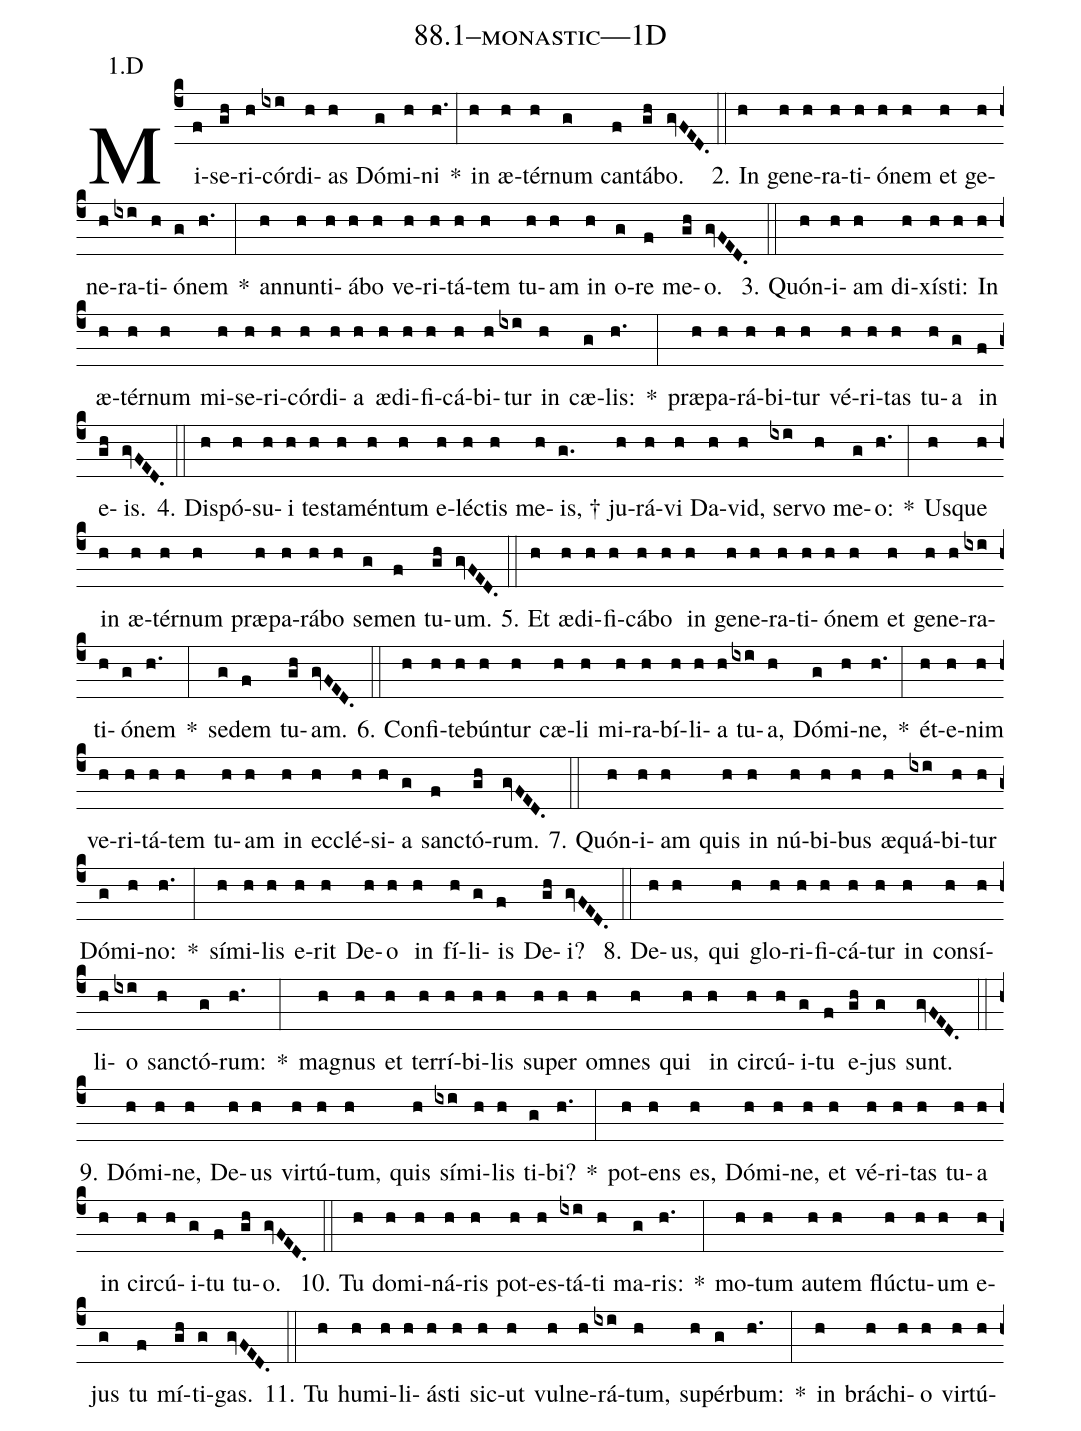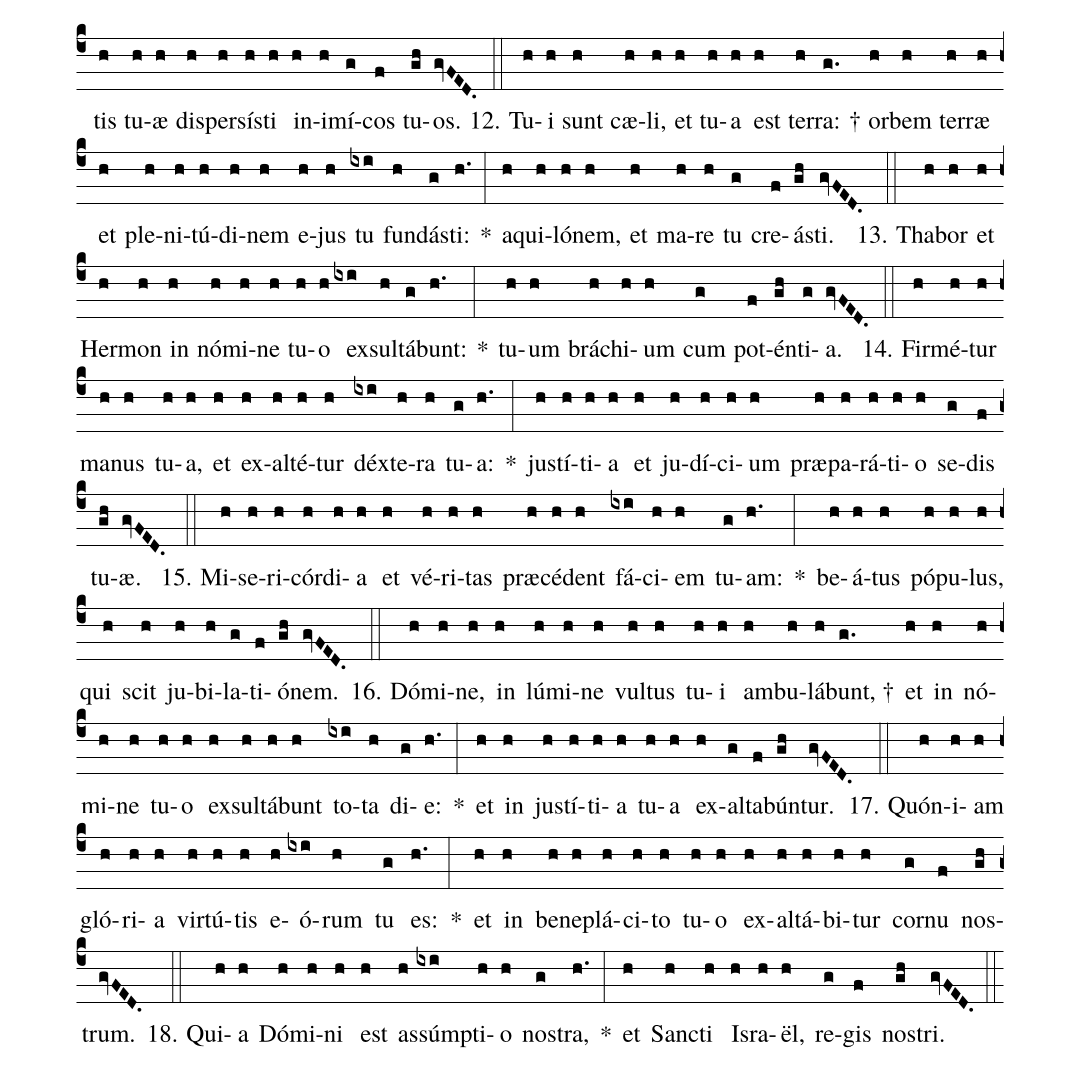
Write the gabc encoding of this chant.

name: 88.1--monastic---1D;
annotation: 1.D;
%%
(c4)Mi(f)se(gh)ri(h)cór(ixi)di(h)as(h) Dó(g)mi(h)ni(h.) *(:) in(h) æ(h)tér(h)num(g) can(f)tá(gh)bo.(gvFED.) (::)
2. In(h) ge(h)ne(h)ra(h)ti(h)ó(h)nem(h) et(h) ge(h)ne(h)ra(ixi)ti(h)ó(g)nem(h.) *(:) an(h)nun(h)ti(h)á(h)bo(h) ve(h)ri(h)tá(h)tem(h) tu(h)am(h) in(h) o(g)re(f) me(gh)o.(gvFED.) (::)
3. Quón(h)i(h)am(h) di(h)xís(h)ti:(h) In(h) æ(h)tér(h)num(h) mi(h)se(h)ri(h)cór(h)di(h)a(h) æ(h)di(h)fi(h)cá(h)bi(h)tur(ixi) in(h) cæ(g)lis:(h.) *(:) præ(h)pa(h)rá(h)bi(h)tur(h) vé(h)ri(h)tas(h) tu(h)a(g) in(f) e(gh)is.(gvFED.) (::)
4. Dis(h)pó(h)su(h)i(h) tes(h)ta(h)mén(h)tum(h) e(h)léc(h)tis(h) me(h)is, †(g.) ju(h)rá(h)vi(h) Da(h)vid,(h) ser(ixi)vo(h) me(g)o:(h.) *(:) Us(h)que(h) in(h) æ(h)tér(h)num(h) præ(h)pa(h)rá(h)bo(h) se(g)men(f) tu(gh)um.(gvFED.) (::)
5. Et(h) æ(h)di(h)fi(h)cá(h)bo(h) in(h) ge(h)ne(h)ra(h)ti(h)ó(h)nem(h) et(h) ge(h)ne(h)ra(ixi)ti(h)ó(g)nem(h.) *(:) se(g)dem(f) tu(gh)am.(gvFED.) (::)
6. Con(h)fi(h)te(h)bún(h)tur(h) cæ(h)li(h) mi(h)ra(h)bí(h)li(h)a(h) tu(ixi)a,(h) Dó(g)mi(h)ne,(h.) *(:) ét(h)e(h)nim(h) ve(h)ri(h)tá(h)tem(h) tu(h)am(h) in(h) ec(h)clé(h)si(h)a(g) sanc(f)tó(gh)rum.(gvFED.) (::)
7. Quón(h)i(h)am(h) quis(h) in(h) nú(h)bi(h)bus(h) æ(h)quá(ixi)bi(h)tur(h) Dó(g)mi(h)no:(h.) *(:) sí(h)mi(h)lis(h) e(h)rit(h) De(h)o(h) in(h) fí(h)li(g)is(f) De(gh)i?(gvFED.) (::)
8. De(h)us,(h) qui(h) glo(h)ri(h)fi(h)cá(h)tur(h) in(h) con(h)sí(h)li(h)o(ixi) sanc(h)tó(g)rum:(h.) *(:) ma(h)gnus(h) et(h) ter(h)rí(h)bi(h)lis(h) su(h)per(h) om(h)nes(h) qui(h) in(h) cir(h)cú(h)i(g)tu(f) e(gh)jus(g) sunt.(gvFED.) (::)
9. Dó(h)mi(h)ne,(h) De(h)us(h) vir(h)tú(h)tum,(h) quis(h) sí(ixi)mi(h)lis(h) ti(g)bi?(h.) *(:) pot(h)ens(h) es,(h) Dó(h)mi(h)ne,(h) et(h) vé(h)ri(h)tas(h) tu(h)a(h) in(h) cir(h)cú(h)i(g)tu(f) tu(gh)o.(gvFED.) (::)
10. Tu(h) do(h)mi(h)ná(h)ris(h) pot(h)es(h)tá(ixi)ti(h) ma(g)ris:(h.) *(:) mo(h)tum(h) au(h)tem(h) flúc(h)tu(h)um(h) e(h)jus(g) tu(f) mí(gh)ti(g)gas.(gvFED.) (::)
11. Tu(h) hu(h)mi(h)li(h)ás(h)ti(h) sic(h)ut(h) vul(h)ne(h)rá(ixi)tum,(h) su(h)pér(g)bum:(h.) *(:) in(h) brá(h)chi(h)o(h) vir(h)tú(h)tis(h) tu(h)æ(h) di(h)sper(h)sís(h)ti(h) in(h)i(h)mí(g)cos(f) tu(gh)os.(gvFED.) (::)
12. Tu(h)i(h) sunt(h) cæ(h)li,(h) et(h) tu(h)a(h) est(h) ter(h)ra: †(g.) or(h)bem(h) ter(h)ræ(h) et(h) ple(h)ni(h)tú(h)di(h)nem(h) e(h)jus(h) tu(ixi) fun(h)dás(g)ti:(h.) *(:) a(h)qui(h)ló(h)nem,(h) et(h) ma(h)re(h) tu(g) cre(f)ás(gh)ti.(gvFED.) (::)
13. Tha(h)bor(h) et(h) Her(h)mon(h) in(h) nó(h)mi(h)ne(h) tu(h)o(h) ex(ixi)sul(h)tá(g)bunt:(h.) *(:) tu(h)um(h) brá(h)chi(h)um(h) cum(g) pot(f)én(gh)ti(g)a.(gvFED.) (::)
14. Fir(h)mé(h)tur(h) ma(h)nus(h) tu(h)a,(h) et(h) ex(h)al(h)té(h)tur(h) déx(ixi)te(h)ra(h) tu(g)a:(h.) *(:) jus(h)tí(h)ti(h)a(h) et(h) ju(h)dí(h)ci(h)um(h) præ(h)pa(h)rá(h)ti(h)o(h) se(g)dis(f) tu(gh)æ.(gvFED.) (::)
15. Mi(h)se(h)ri(h)cór(h)di(h)a(h) et(h) vé(h)ri(h)tas(h) præ(h)cé(h)dent(h) fá(ixi)ci(h)em(h) tu(g)am:(h.) *(:) be(h)á(h)tus(h) pó(h)pu(h)lus,(h) qui(h) scit(h) ju(h)bi(h)la(g)ti(f)ó(gh)nem.(gvFED.) (::)
16. Dó(h)mi(h)ne,(h) in(h) lú(h)mi(h)ne(h) vul(h)tus(h) tu(h)i(h) am(h)bu(h)lá(h)bunt, †(g.) et(h) in(h) nó(h)mi(h)ne(h) tu(h)o(h) ex(h)sul(h)tá(h)bunt(h) to(ixi)ta(h) di(g)e:(h.) *(:) et(h) in(h) jus(h)tí(h)ti(h)a(h) tu(h)a(h) ex(h)al(g)ta(f)bún(gh)tur.(gvFED.) (::)
17. Quón(h)i(h)am(h) gló(h)ri(h)a(h) vir(h)tú(h)tis(h) e(h)ó(ixi)rum(h) tu(g) es:(h.) *(:) et(h) in(h) be(h)ne(h)plá(h)ci(h)to(h) tu(h)o(h) ex(h)al(h)tá(h)bi(h)tur(h) cor(g)nu(f) nos(gh)trum.(gvFED.) (::)
18. Qui(h)a(h) Dó(h)mi(h)ni(h) est(h) as(h)súmp(ixi)ti(h)o(h) nos(g)tra,(h.) *(:) et(h) Sanc(h)ti(h) Is(h)ra(h)ël,(h) re(g)gis(f) nos(gh)tri.(gvFED.) (::)
